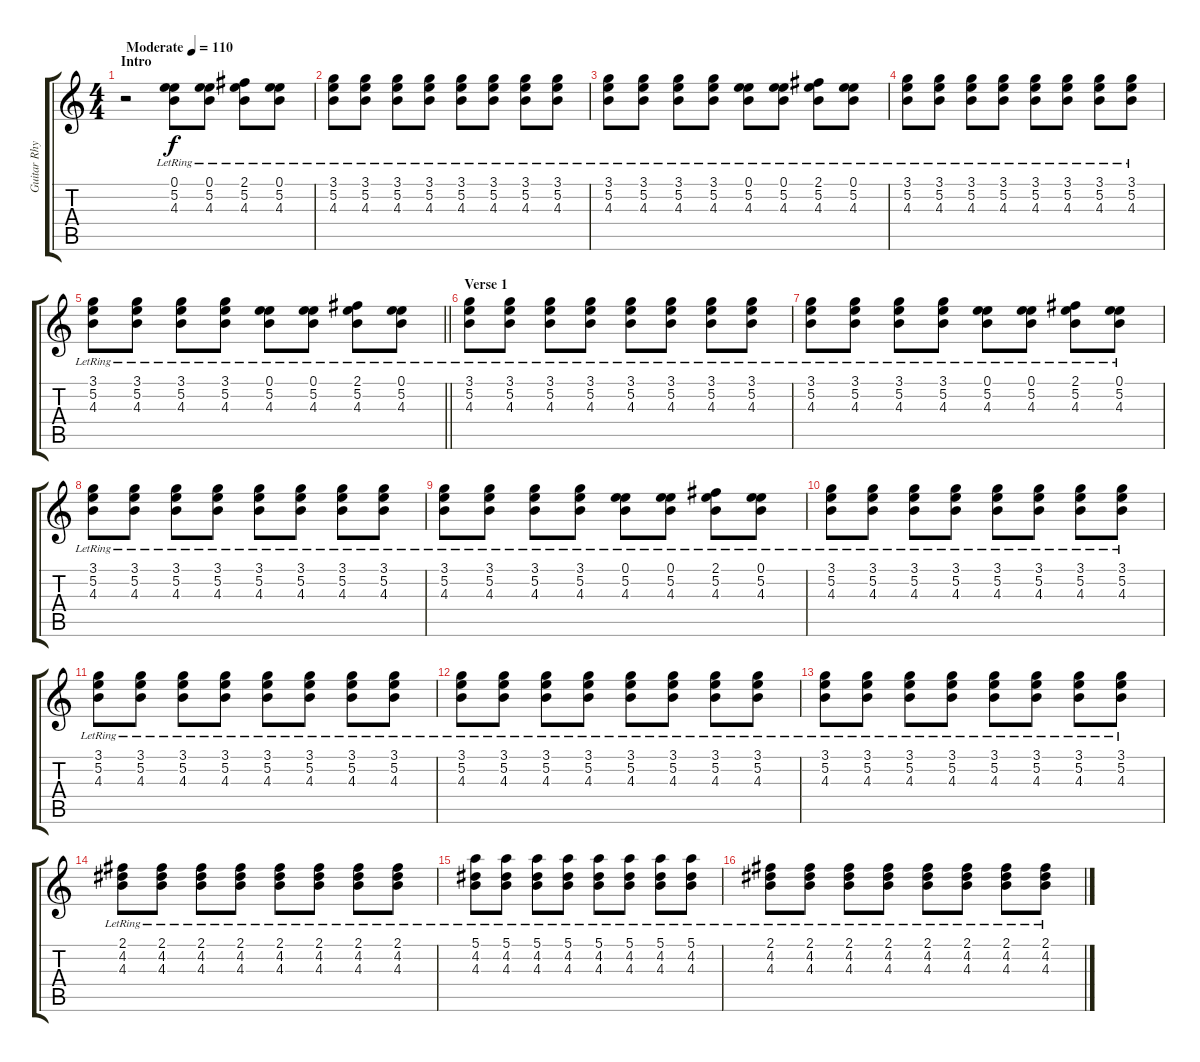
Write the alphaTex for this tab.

\track ("Guitar Rhythm" "Guitar Rhy") {instrument electricguitarclean}
\staff {score tabs}
\tuning (E4 B3 G3 D3 A2 E2) {hide}
\ts (4 4)
\section ("" "Intro")
\tempo (110 "Moderate")
\clef g2
\ks c
r.2{dy f instrument electricguitarclean} (0.1{lr} 5.2{lr} 4.3{lr}).8 (0.1{lr} 5.2{lr} 4.3{lr}).8 (2.1{lr} 5.2{lr} 4.3{lr}).8 (0.1{lr} 5.2{lr} 4.3{lr}).8 |
(3.1{lr} 5.2{lr} 4.3{lr}).8 (3.1{lr} 5.2{lr} 4.3{lr}).8 (3.1{lr} 5.2{lr} 4.3{lr}).8 (3.1{lr} 5.2{lr} 4.3{lr}).8 (3.1{lr} 5.2{lr} 4.3{lr}).8 (3.1{lr} 5.2{lr} 4.3{lr}).8 (3.1{lr} 5.2{lr} 4.3{lr}).8 (3.1{lr} 5.2{lr} 4.3{lr}).8 |
(3.1{lr} 5.2{lr} 4.3{lr}).8 (3.1{lr} 5.2{lr} 4.3{lr}).8 (3.1{lr} 5.2{lr} 4.3{lr}).8 (3.1{lr} 5.2{lr} 4.3{lr}).8 (0.1{lr} 5.2{lr} 4.3{lr}).8 (0.1{lr} 5.2{lr} 4.3{lr}).8 (2.1{lr} 5.2{lr} 4.3{lr}).8 (0.1{lr} 5.2{lr} 4.3{lr}).8 |
(3.1{lr} 5.2{lr} 4.3{lr}).8 (3.1{lr} 5.2{lr} 4.3{lr}).8 (3.1{lr} 5.2{lr} 4.3{lr}).8 (3.1{lr} 5.2{lr} 4.3{lr}).8 (3.1{lr} 5.2{lr} 4.3{lr}).8 (3.1{lr} 5.2{lr} 4.3{lr}).8 (3.1{lr} 5.2{lr} 4.3{lr}).8 (3.1{lr} 5.2{lr} 4.3{lr}).8 |
\barLineRight lightlight
(3.1{lr} 5.2{lr} 4.3{lr}).8 (3.1{lr} 5.2{lr} 4.3{lr}).8 (3.1{lr} 5.2{lr} 4.3{lr}).8 (3.1{lr} 5.2{lr} 4.3{lr}).8 (0.1{lr} 5.2{lr} 4.3{lr}).8 (0.1{lr} 5.2{lr} 4.3{lr}).8 (2.1{lr} 5.2{lr} 4.3{lr}).8 (0.1{lr} 5.2{lr} 4.3{lr}).8 |
\section ("" "Verse 1")
(3.1{lr} 5.2{lr} 4.3{lr}).8 (3.1{lr} 5.2{lr} 4.3{lr}).8 (3.1{lr} 5.2{lr} 4.3{lr}).8 (3.1{lr} 5.2{lr} 4.3{lr}).8 (3.1{lr} 5.2{lr} 4.3{lr}).8 (3.1{lr} 5.2{lr} 4.3{lr}).8 (3.1{lr} 5.2{lr} 4.3{lr}).8 (3.1{lr} 5.2{lr} 4.3{lr}).8 |
(3.1{lr} 5.2{lr} 4.3{lr}).8 (3.1{lr} 5.2{lr} 4.3{lr}).8 (3.1{lr} 5.2{lr} 4.3{lr}).8 (3.1{lr} 5.2{lr} 4.3{lr}).8 (0.1{lr} 5.2{lr} 4.3{lr}).8 (0.1{lr} 5.2{lr} 4.3{lr}).8 (2.1{lr} 5.2{lr} 4.3{lr}).8 (0.1{lr} 5.2{lr} 4.3{lr}).8 |
(3.1{lr} 5.2{lr} 4.3{lr}).8 (3.1{lr} 5.2{lr} 4.3{lr}).8 (3.1{lr} 5.2{lr} 4.3{lr}).8 (3.1{lr} 5.2{lr} 4.3{lr}).8 (3.1{lr} 5.2{lr} 4.3{lr}).8 (3.1{lr} 5.2{lr} 4.3{lr}).8 (3.1{lr} 5.2{lr} 4.3{lr}).8 (3.1{lr} 5.2{lr} 4.3{lr}).8 |
(3.1{lr} 5.2{lr} 4.3{lr}).8 (3.1{lr} 5.2{lr} 4.3{lr}).8 (3.1{lr} 5.2{lr} 4.3{lr}).8 (3.1{lr} 5.2{lr} 4.3{lr}).8 (0.1{lr} 5.2{lr} 4.3{lr}).8 (0.1{lr} 5.2{lr} 4.3{lr}).8 (2.1{lr} 5.2{lr} 4.3{lr}).8 (0.1{lr} 5.2{lr} 4.3{lr}).8 |
(3.1{lr} 5.2{lr} 4.3{lr}).8 (3.1{lr} 5.2{lr} 4.3{lr}).8 (3.1{lr} 5.2{lr} 4.3{lr}).8 (3.1{lr} 5.2{lr} 4.3{lr}).8 (3.1{lr} 5.2{lr} 4.3{lr}).8 (3.1{lr} 5.2{lr} 4.3{lr}).8 (3.1{lr} 5.2{lr} 4.3{lr}).8 (3.1{lr} 5.2{lr} 4.3{lr}).8 |
(3.1{lr} 5.2{lr} 4.3{lr}).8 (3.1{lr} 5.2{lr} 4.3{lr}).8 (3.1{lr} 5.2{lr} 4.3{lr}).8 (3.1{lr} 5.2{lr} 4.3{lr}).8 (3.1{lr} 5.2{lr} 4.3{lr}).8 (3.1{lr} 5.2{lr} 4.3{lr}).8 (3.1{lr} 5.2{lr} 4.3{lr}).8 (3.1{lr} 5.2{lr} 4.3{lr}).8 |
(3.1{lr} 5.2{lr} 4.3{lr}).8 (3.1{lr} 5.2{lr} 4.3{lr}).8 (3.1{lr} 5.2{lr} 4.3{lr}).8 (3.1{lr} 5.2{lr} 4.3{lr}).8 (3.1{lr} 5.2{lr} 4.3{lr}).8 (3.1{lr} 5.2{lr} 4.3{lr}).8 (3.1{lr} 5.2{lr} 4.3{lr}).8 (3.1{lr} 5.2{lr} 4.3{lr}).8 |
(3.1{lr} 5.2{lr} 4.3{lr}).8 (3.1{lr} 5.2{lr} 4.3{lr}).8 (3.1{lr} 5.2{lr} 4.3{lr}).8 (3.1{lr} 5.2{lr} 4.3{lr}).8 (3.1{lr} 5.2{lr} 4.3{lr}).8 (3.1{lr} 5.2{lr} 4.3{lr}).8 (3.1{lr} 5.2{lr} 4.3{lr}).8 (3.1{lr} 5.2{lr} 4.3{lr}).8 |
(2.1{lr} 4.2{lr} 4.3{lr}).8 (2.1{lr} 4.2{lr} 4.3{lr}).8 (2.1{lr} 4.2{lr} 4.3{lr}).8 (2.1{lr} 4.2{lr} 4.3{lr}).8 (2.1{lr} 4.2{lr} 4.3{lr}).8 (2.1{lr} 4.2{lr} 4.3{lr}).8 (2.1{lr} 4.2{lr} 4.3{lr}).8 (2.1{lr} 4.2{lr} 4.3{lr}).8 |
(5.1{lr} 4.2{lr} 4.3{lr}).8 (5.1{lr} 4.2{lr} 4.3{lr}).8 (5.1{lr} 4.2{lr} 4.3{lr}).8 (5.1{lr} 4.2{lr} 4.3{lr}).8 (5.1{lr} 4.2{lr} 4.3{lr}).8 (5.1{lr} 4.2{lr} 4.3{lr}).8 (5.1{lr} 4.2{lr} 4.3{lr}).8 (5.1{lr} 4.2{lr} 4.3{lr}).8 |
(2.1{lr} 4.2{lr} 4.3{lr}).8 (2.1{lr} 4.2{lr} 4.3{lr}).8 (2.1{lr} 4.2{lr} 4.3{lr}).8 (2.1{lr} 4.2{lr} 4.3{lr}).8 (2.1{lr} 4.2{lr} 4.3{lr}).8 (2.1{lr} 4.2{lr} 4.3{lr}).8 (2.1{lr} 4.2{lr} 4.3{lr}).8 (2.1{lr} 4.2{lr} 4.3{lr}).8
